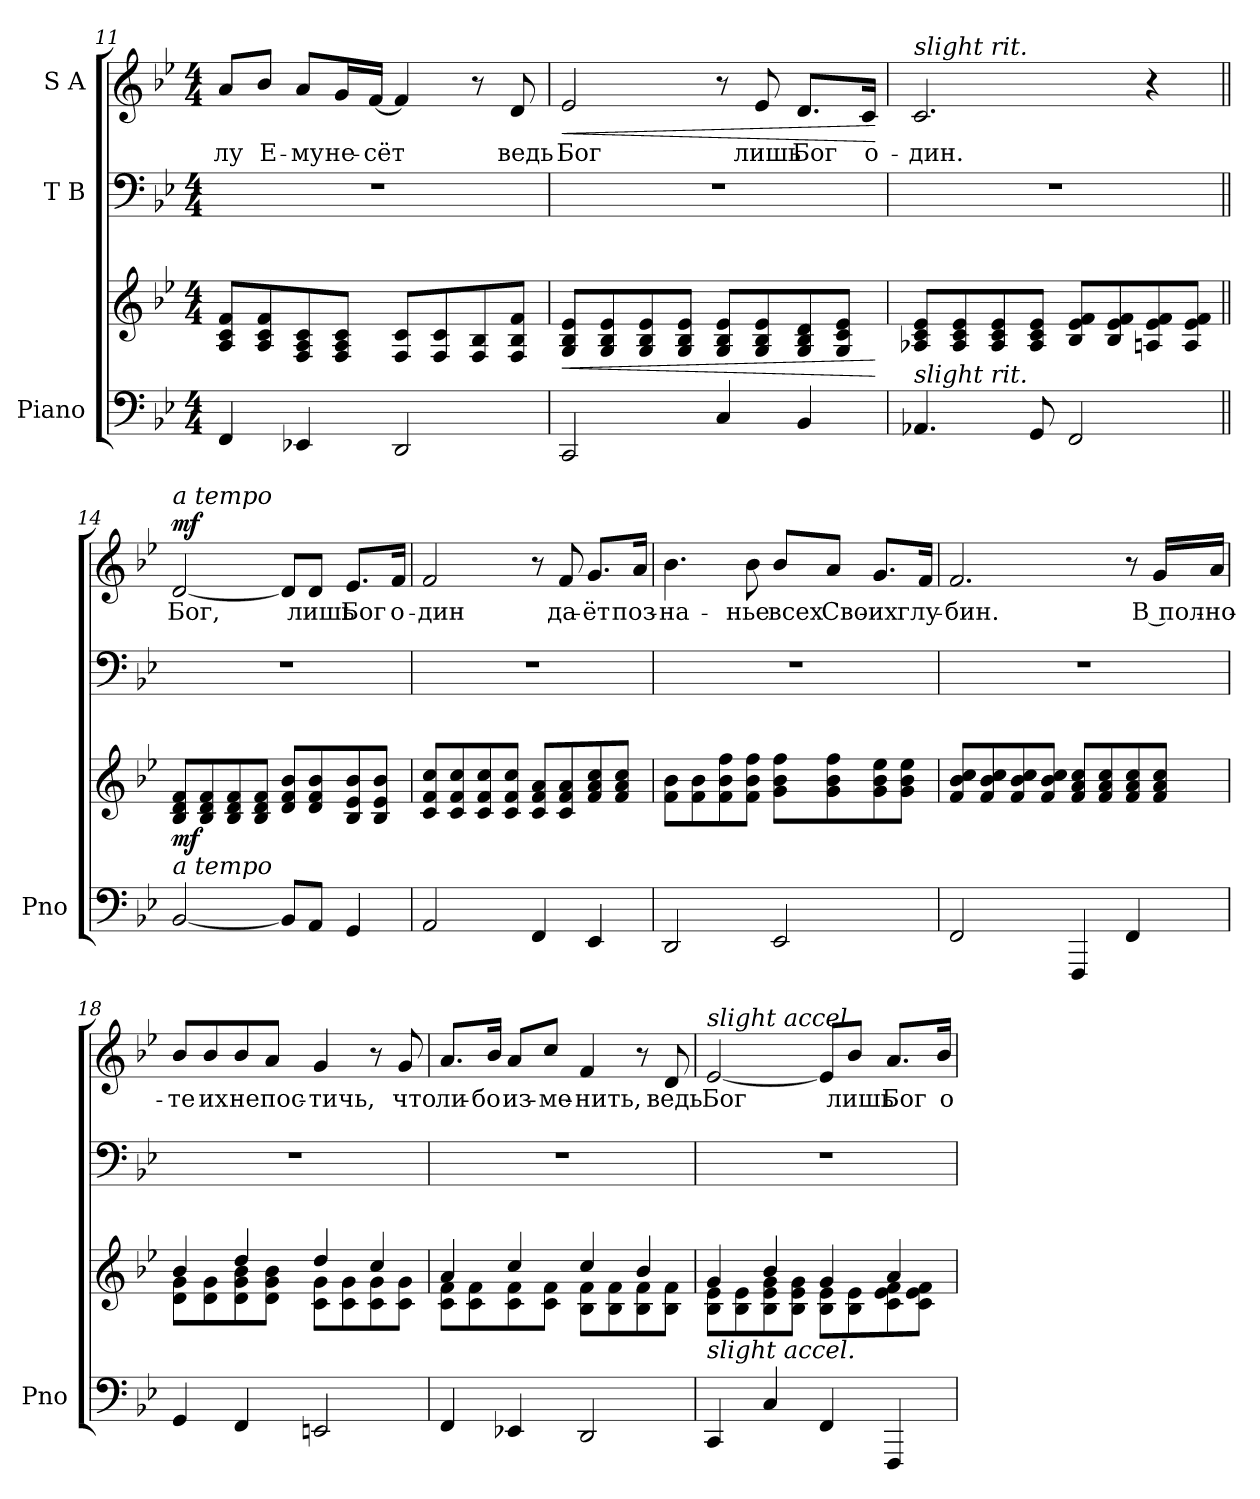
**kern	**kern	**dynam	**kern	**kern	**text	**dynam
*part3	*part3	*part3	*part2	*part1	*part1	*part1
*staff4	*staff3	*staff3/4	*staff2	*staff1	*staff1	*staff1
*I"Piano	*	*	*I"T B	*I"S A	*	*
*I'Pno	*	*	*	*	*	*
*clefF4	*clefG2	*	*clefF4	*clefG2	*	*
*k[b-e-]	*k[b-e-]	*	*k[b-e-]	*k[b-e-]	*	*
*M4/4	*M4/4	*	*M4/4	*M4/4	*	*
=11	=11	=11	=11	=11	=11	=11
4FF/	8A/ 8c/ 8f/L	.	1r	8a/L	-лу	.
.	8A/ 8c/ 8f/	.	.	8b-/J	Е-	.
4EE-X/	8F/ 8A/ 8c/	.	.	8a/L	-му	.
.	8F/ 8A/ 8c/J	.	.	16g/L	не-	.
.	.	.	.	[16f/JJ	-сёт	.
2DD/	8F/ 8c/L	.	.	4f/]	.	.
.	8F/ 8c/	.	.	.	.	.
.	8F/ 8B-/	.	.	8r	.	.
.	8F/ 8B-/ 8f/J	.	.	8d/	ведь	.
=12	=12	=12	=12	=12	=12	=12
!	!	!LO:HP:b	!	!	!	!LO:HP:b
2CC/	8G/ 8B-/ 8e-/L	<	1r	2e-/	Бог	<
.	8G/ 8B-/ 8e-/	.	.	.	.	.
.	8G/ 8B-/ 8e-/	.	.	.	.	.
.	8G/ 8B-/ 8e-/J	.	.	.	.	.
4C/	8G/ 8B-/ 8e-/L	.	.	8r	.	.
.	8G/ 8B-/ 8e-/	.	.	8e-/	лишь	.
4BB-/	8G/ 8B-/ 8d/	.	.	8.d/L	Бог	.
.	8G/ 8c/ 8e-/J	.	.	.	.	.
.	.	.	.	16c/Jk	о-	.
.	.	[	.	.	.	[
!!LO:LB:g=z
=13	=13	=13	=13	=13	=13	=13
!	!	!	!	!LO:TX:a:i:t=slight rit.	!	!
!LO:TX:a:i:t=slight rit.	!	!	!	!	!	!
4.AA-X/	8A-X/ 8c/ 8e-/L	.	1r	2.c/	-дин.	.
.	8A-/ 8c/ 8e-/	.	.	.	.	.
.	8A-/ 8c/ 8e-/	.	.	.	.	.
8GG/	8A-/ 8c/ 8e-/J	.	.	.	.	.
2FF/	8B-/ 8e-/ 8f/L	.	.	.	.	.
.	8B-/ 8e-/ 8f/	.	.	.	.	.
.	8An/ 8e-/ 8f/	.	.	4r	.	.
.	8A/ 8e-/ 8f/J	.	.	.	.	.
=14||	=14||	=14||	=14||	=14||	=14||	=14||
!	!	!	!	!LO:TX:a:i:t=a tempo	!	!
!LO:TX:a:i:t=a tempo	!	!	!	!	!	!
!	!	!LO:DY:b	!	!	!	!LO:DY:a
[2BB-/	8B-/ 8d/ 8f/L	mf	1r	[2d/	Бог,	mf
.	8B-/ 8d/ 8f/	.	.	.	.	.
.	8B-/ 8d/ 8f/	.	.	.	.	.
.	8B-/ 8d/ 8f/J	.	.	.	.	.
8BB-/L]	8d/ 8f/ 8b-/L	.	.	8d/L]	.	.
8AA/J	8d/ 8f/ 8b-/	.	.	8d/J	лишь	.
4GG/	8B-/ 8e-/ 8b-/	.	.	8.e-/L	Бог	.
.	8B-/ 8e-/ 8b-/J	.	.	.	.	.
.	.	.	.	16f/Jk	о-	.
=15	=15	=15	=15	=15	=15	=15
2AA/	8c/ 8f/ 8cc/L	.	1r	2f/	-дин	.
.	8c/ 8f/ 8cc/	.	.	.	.	.
.	8c/ 8f/ 8cc/	.	.	.	.	.
.	8c/ 8f/ 8cc/J	.	.	.	.	.
4FF/	8c/ 8f/ 8a/L	.	.	8r	.	.
.	8c/ 8f/ 8a/	.	.	8f/	да-	.
4EE-/	8f/ 8a/ 8cc/	.	.	8.g/L	-ёт	.
.	8f/ 8a/ 8cc/J	.	.	.	.	.
.	.	.	.	16a/Jk	поз-	.
!!LO:LB:g=z
=16	=16	=16	=16	=16	=16	=16
2DD/	8f\ 8b-\L	.	1r	4.b-\	-на-	.
.	8f\ 8b-\	.	.	.	.	.
.	8f\ 8b-\ 8ff\	.	.	.	.	.
.	8f\ 8b-\ 8ff\J	.	.	8b-\	-нье	.
2EE-/	8g\ 8b-\ 8ff\L	.	.	8b-/L	всех	.
.	8g\ 8b-\ 8ff\	.	.	8a/J	Сво-	.
.	8g\ 8b-\ 8ee-\	.	.	8.g/L	-их	.
.	8g\ 8b-\ 8ee-\J	.	.	.	.	.
.	.	.	.	16f/Jk	глу-	.
=17	=17	=17	=17	=17	=17	=17
2FF/	8f/ 8b-/ 8cc/L	.	1r	2.f/	-бин.	.
.	8f/ 8b-/ 8cc/	.	.	.	.	.
.	8f/ 8b-/ 8cc/	.	.	.	.	.
.	8f/ 8b-/ 8cc/J	.	.	.	.	.
4FFF/	8f/ 8a/ 8cc/L	.	.	.	.	.
.	8f/ 8a/ 8cc/	.	.	.	.	.
4FF/	8f/ 8a/ 8cc/	.	.	8r	.	.
.	8f/ 8a/ 8cc/J	.	.	16g/LL	В пол-	.
.	.	.	.	16a/JJ	-но-	.
=18	=18	=18	=18	=18	=18	=18
*	*^	*	*	*	*	*
4GG/	4b-/	8d\ 8g\L	.	1r	8b-/L	-те	.
.	.	8d\ 8g\	.	.	8b-/	их	.
4FF/	4dd/	8d\ 8g\ 8b-\	.	.	8b-/	не	.
.	.	8d\ 8g\ 8b-\J	.	.	8a/J	пос-	.
2EEn/	4dd/	8c\ 8g\L	.	.	4g/	-тичь,	.
.	.	8c\ 8g\	.	.	.	.	.
.	4cc/	8c\ 8g\	.	.	8r	.	.
.	.	8c\ 8g\J	.	.	8g/	что	.
!!LO:PB:g=z
=19	=19	=19	=19	=19	=19	=19	=19
4FF/	4a/	8c\ 8f\L	.	1r	8.a/L	ли-	.
.	.	8c\ 8f\	.	.	.	.	.
.	.	.	.	.	16b-/Jk	-бо	.
4EE-X/	4cc/	8c\ 8f\	.	.	8a/L	из-	.
.	.	8c\ 8f\J	.	.	8cc/J	-ме-	.
2DD/	4cc/	8B-\ 8f\L	.	.	4f/	-нить,	.
.	.	8B-\ 8f\	.	.	.	.	.
.	4b-/	8B-\ 8f\	.	.	8r	.	.
.	.	8B-\ 8f\J	.	.	8d/	ведь	.
=20	=20	=20	=20	=20	=20	=20	=20
!	!	!	!	!	!LO:TX:a:i:t=slight accel.	!	!
!LO:TX:a:i:t=slight accel.	!	!	!	!	!	!	!
4CC/	4g/	8B-\ 8e-\L	.	1r	[2e-/	Бог	.
.	.	8B-\ 8e-\	.	.	.	.	.
4C/	4b-/	8B-\ 8e-\ 8g\	.	.	.	.	.
.	.	8B-\ 8e-\ 8g\J	.	.	.	.	.
4FF/	4g/	8B-\ 8e-\L	.	.	8e-/L]	.	.
.	.	8B-\ 8e-\	.	.	8b-/J	лишь	.
4FFF/	4a/	8c\ 8e-\ 8f\	.	.	8.a/L	Бог	.
.	.	8c\ 8e-\ 8f\J	.	.	.	.	.
.	.	.	.	.	16b-/Jk	о-	.
*	*v	*v	*	*	*	*	*
=	=	=	=	=	=	=
*-	*-	*-	*-	*-	*-	*-
